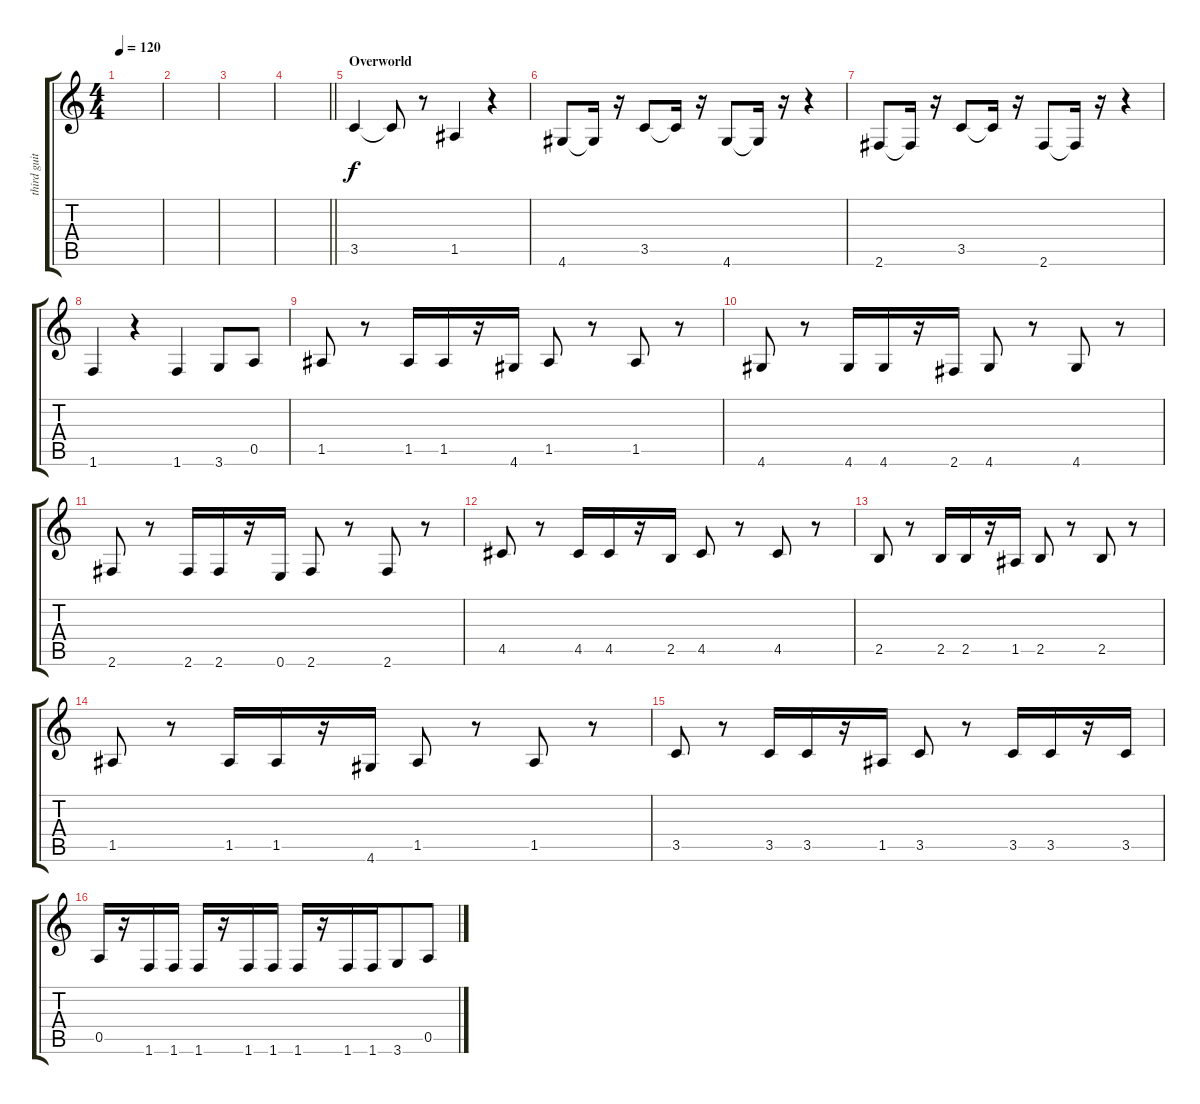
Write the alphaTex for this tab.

\track ("third guitar" "third guit") {instrument acousticguitarsteel}
\staff {score tabs}
\tuning (E4 B3 G3 D3 A2 E2) {hide}
\ts (4 4)
\tempo 120
\clef g2
\ks c
|
|
|
\barLineRight lightlight
|
\section ("" "Overworld")
3.5.4 3.5{t}.8 r.8 1.5.4 r.4 |
4.6.8 4.6{t}.16 r.16 3.5.8 3.5{t}.16 r.16 4.6.8 4.6{t}.16 r.16 r.4 |
2.6.8 2.6{t}.16 r.16 3.5.8 3.5{t}.16 r.16 2.6.8 2.6{t}.16 r.16 r.4 |
1.6.4 r.4 1.6.4 3.6.8 0.5.8 |
1.5.8 r.8 1.5.16 1.5.16 r.16 4.6.16 1.5.8 r.8 1.5.8 r.8 |
4.6.8 r.8 4.6.16 4.6.16 r.16 2.6.16 4.6.8 r.8 4.6.8 r.8 |
2.6.8 r.8 2.6.16 2.6.16 r.16 0.6.16 2.6.8 r.8 2.6.8 r.8 |
4.5.8 r.8 4.5.16 4.5.16 r.16 2.5.16 4.5.8 r.8 4.5.8 r.8 |
2.5.8 r.8 2.5.16 2.5.16 r.16 1.5.16 2.5.8 r.8 2.5.8 r.8 |
1.5.8 r.8 1.5.16 1.5.16 r.16 4.6.16 1.5.8 r.8 1.5.8 r.8 |
3.5.8 r.8 3.5.16 3.5.16 r.16 1.5.16 3.5.8 r.8 3.5.16 3.5.16 r.16 3.5.16 |
0.5.16 r.16 1.6.16 1.6.16 1.6.16 r.16 1.6.16 1.6.16 1.6.16 r.16 1.6.16 1.6.16{beam merge} 3.6.8 0.5.8
